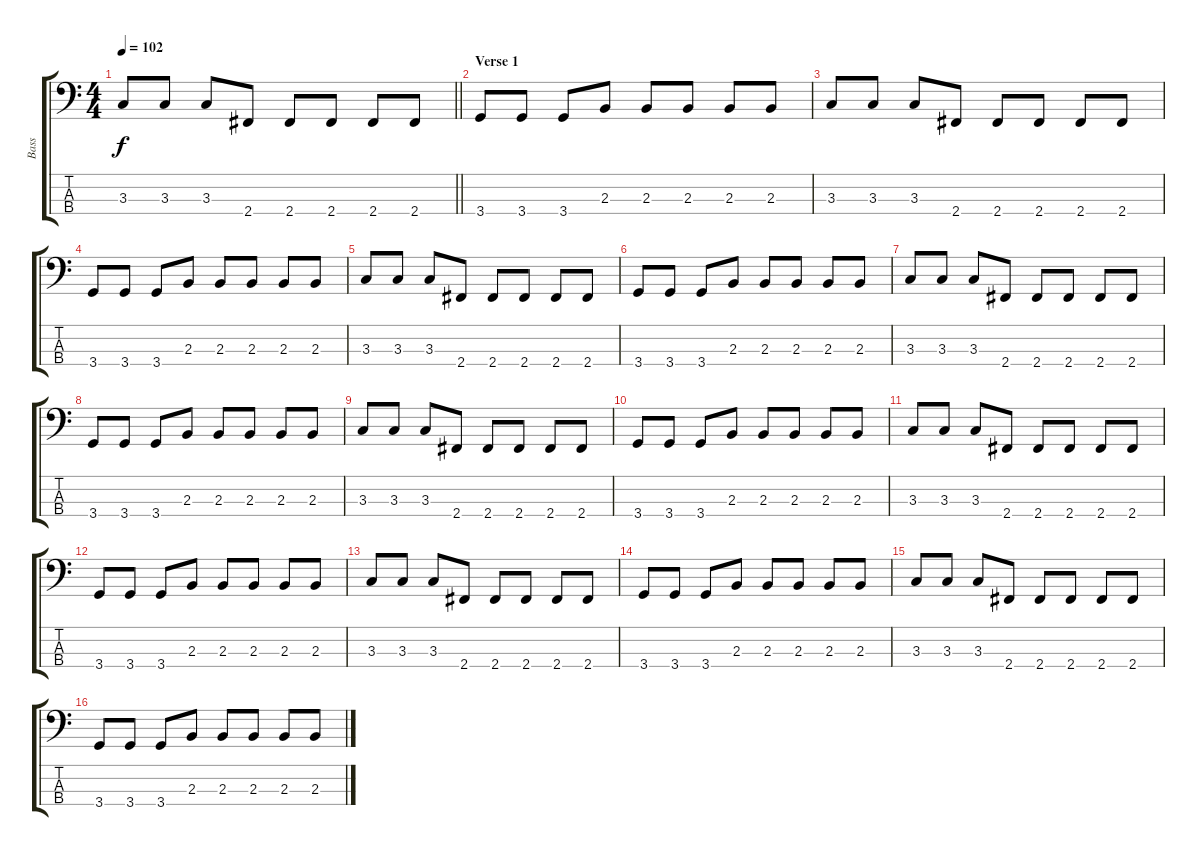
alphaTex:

\track ("Bass" "Bass") {instrument electricbassfinger}
\staff {score tabs}
\tuning (G2 D2 A1 E1) {hide}
\ts (4 4)
\tempo 102
\clef f4
\barLineRight lightlight
\ks c
3.3.8{dy f} 3.3.8 3.3.8 2.4.8 2.4.8 2.4.8 2.4.8 2.4.8 |
\section ("" "Verse 1")
3.4.8 3.4.8 3.4.8 2.3.8 2.3.8 2.3.8 2.3.8 2.3.8 |
3.3.8 3.3.8 3.3.8 2.4.8 2.4.8 2.4.8 2.4.8 2.4.8 |
3.4.8 3.4.8 3.4.8 2.3.8 2.3.8 2.3.8 2.3.8 2.3.8 |
3.3.8 3.3.8 3.3.8 2.4.8 2.4.8 2.4.8 2.4.8 2.4.8 |
3.4.8 3.4.8 3.4.8 2.3.8 2.3.8 2.3.8 2.3.8 2.3.8 |
3.3.8 3.3.8 3.3.8 2.4.8 2.4.8 2.4.8 2.4.8 2.4.8 |
3.4.8 3.4.8 3.4.8 2.3.8 2.3.8 2.3.8 2.3.8 2.3.8 |
3.3.8 3.3.8 3.3.8 2.4.8 2.4.8 2.4.8 2.4.8 2.4.8 |
3.4.8 3.4.8 3.4.8 2.3.8 2.3.8 2.3.8 2.3.8 2.3.8 |
3.3.8 3.3.8 3.3.8 2.4.8 2.4.8 2.4.8 2.4.8 2.4.8 |
3.4.8 3.4.8 3.4.8 2.3.8 2.3.8 2.3.8 2.3.8 2.3.8 |
3.3.8 3.3.8 3.3.8 2.4.8 2.4.8 2.4.8 2.4.8 2.4.8 |
3.4.8 3.4.8 3.4.8 2.3.8 2.3.8 2.3.8 2.3.8 2.3.8 |
3.3.8 3.3.8 3.3.8 2.4.8 2.4.8 2.4.8 2.4.8 2.4.8 |
3.4.8 3.4.8 3.4.8 2.3.8 2.3.8 2.3.8 2.3.8 2.3.8
